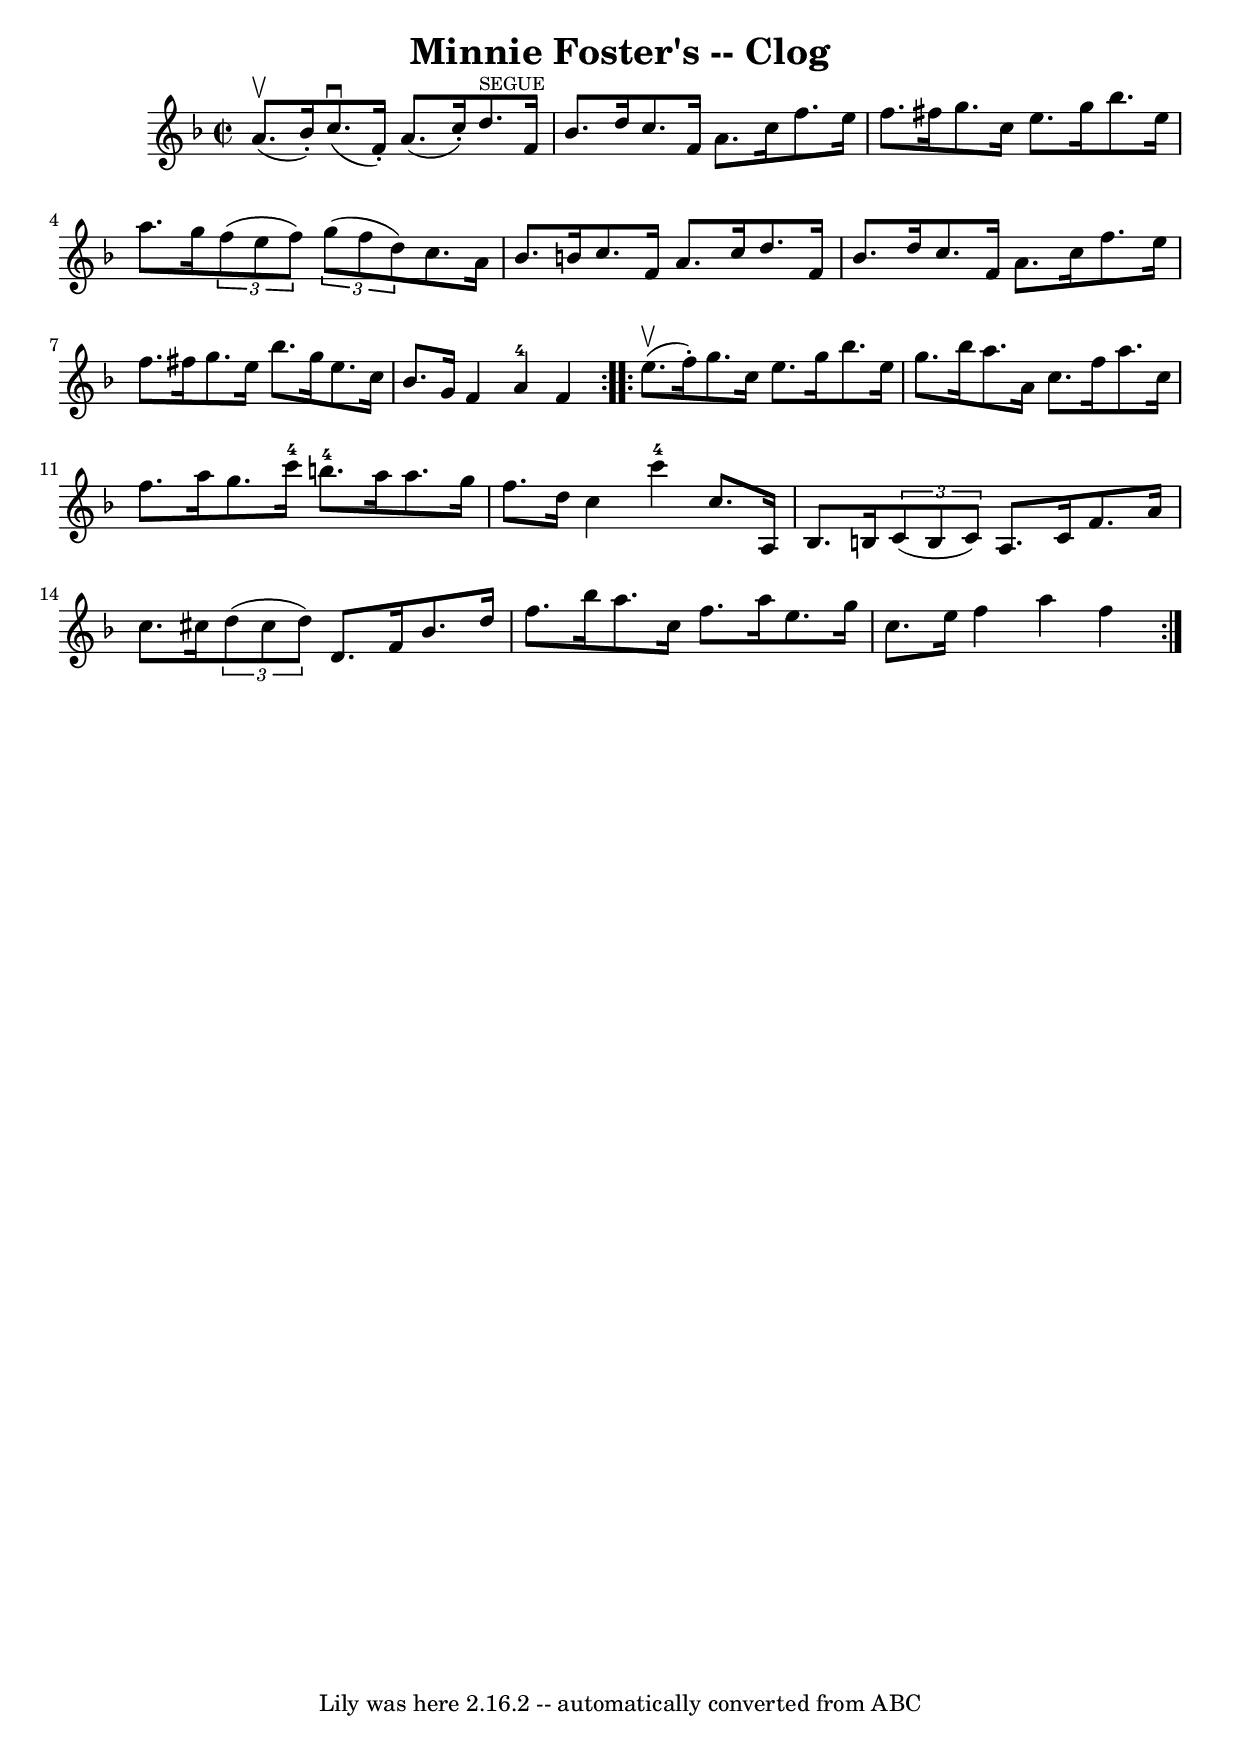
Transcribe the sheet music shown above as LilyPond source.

\version "2.16.2"
\include "Mammoth.ily"
\header {
  %% book = "Ryan's Mammoth Collection"
  crossRefNumber = "1"
  footnotes = "\\\\156 929"
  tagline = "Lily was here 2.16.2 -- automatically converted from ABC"
  title = "Minnie Foster's -- Clog"

}
voicedefault =  {



  \repeat volta 2 {

    \override Staff.TimeSignature #'style = #'C
    \time 2/2 
    \key f \major
    a'8.^\upbow(bes'16 -.) |
    c''8. 
    ^\downbow(f'16 -.) a'8. (c''16 -.) d''8.^\segue f'16    
    bes'8. d''16    |
    c''8. f'16 a'8. c''16 f''8. e''16  
    f''8. fis''16    |
    g''8. c''16 e''8. g''16 bes''8.  
    e''16 a''8. g''16    |
    \times 2/3 { f''8 (e''8 f''8  
		 -) 
	       }   \times 2/3 { g''8 (f''8 d''8) 
			      } c''8. a'16 bes'8.    
    b'16    |
    c''8. f'16 a'8. c''16 d''8. f'16 bes'8.  
    d''16    |
    c''8. f'16 a'8. c''16 f''8. e''16 f''8. 
    fis''16    |
    g''8. e''16 bes''8. g''16 e''8. c''16   
    bes'8. g'16    |
    f'4 a'4-4 f'4  
  }     
  \repeat volta 2 {
    
    e''8.^\upbow(f''16 -.) |
    g''8. c''16 e''8. g''16    
    bes''8. e''16 g''8. bes''16    |
    a''8. a'16 c''8.    
    f''16 a''8. c''16 f''8. a''16    |
    g''8. c'''16-4   
    b''8.-4 a''16 a''8. g''16 f''8. d''16    |
    c''4     
    c'''4-4 c''8. a16 bes8. b16    |
    \times 2/3 { c'8 (
		 b8 c'8) 
	       } a8. c'16 f'8. a'16 c''8. cis''16    |
    
    \times 2/3 { d''8 (cis''8 d''8) 
	       } d'8. f'16 bes'8.    
    d''16 f''8. bes''16    |
    a''8. c''16 f''8. a''16    
    e''8. g''16 c''8. e''16    |
    f''4 a''4 f''4  
  }   

}

\score{
  <<

    \context Staff="default"
    {
      \voicedefault 
      
    }

  >>
  \layout {
    
  }
  \midi {
  }

}
